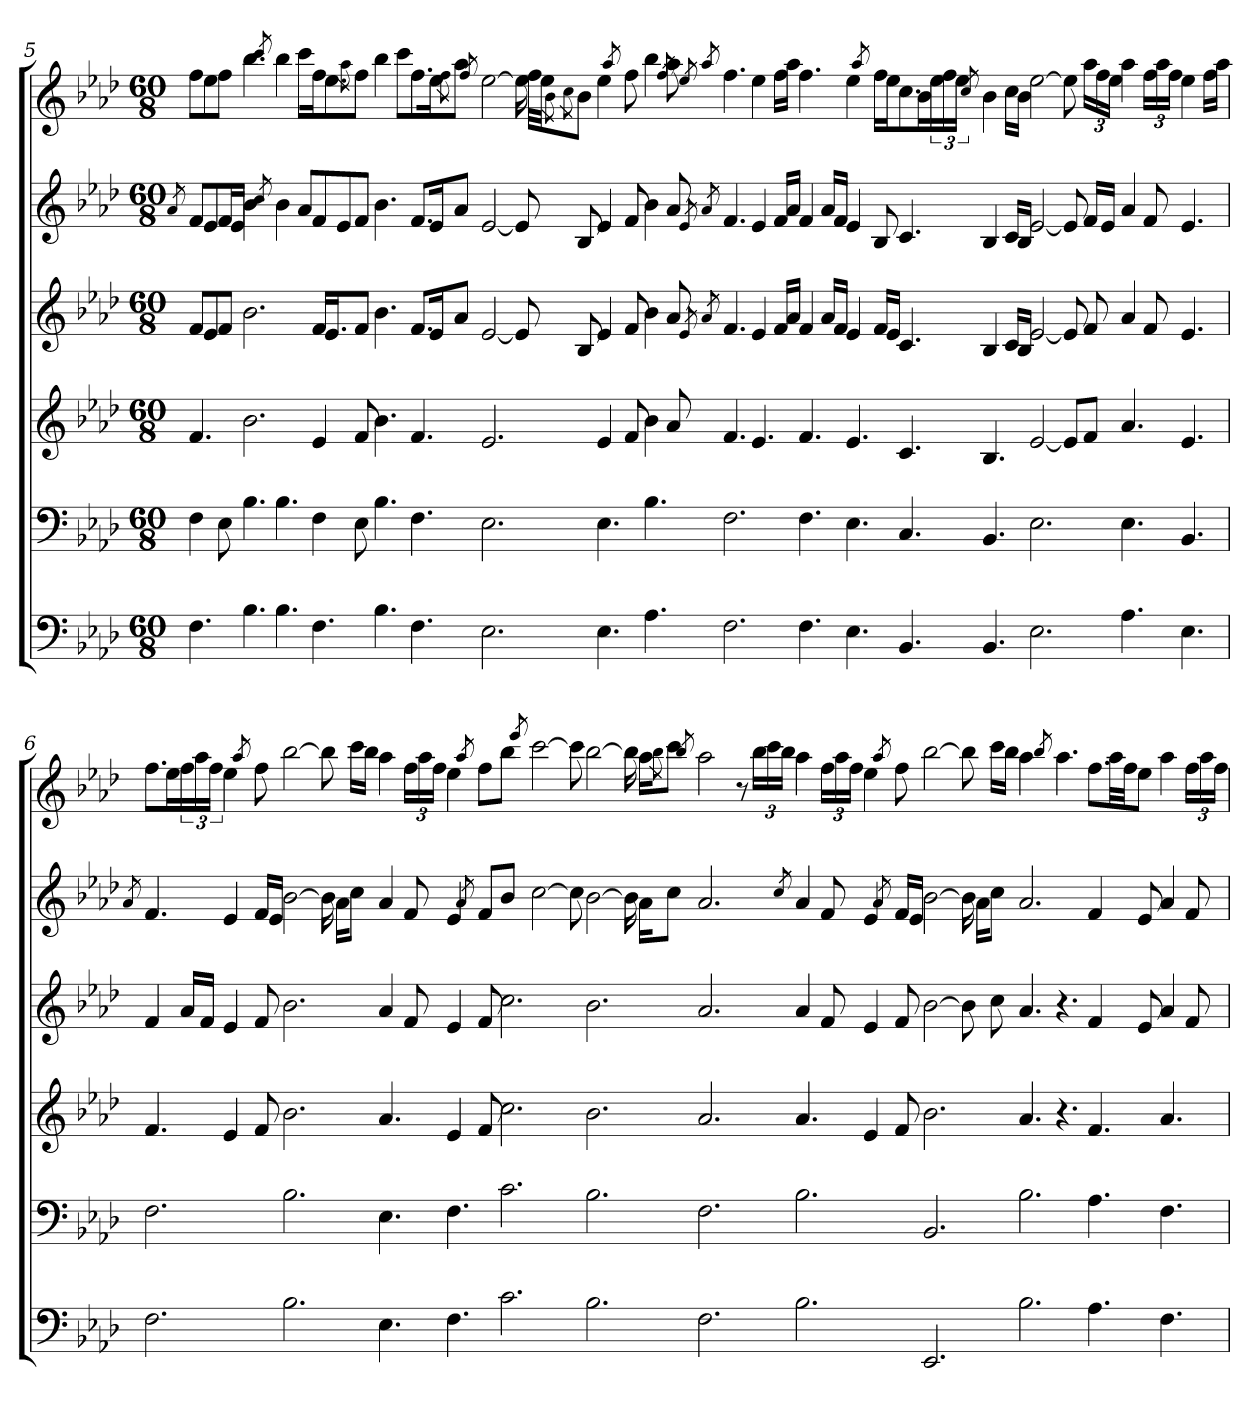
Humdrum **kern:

**kern	**kern	**kern	**kern	**kern	**kern
*part6	*part5	*part4	*part3	*part2	*part1
*staff6	*staff5	*staff4	*staff3	*staff2	*staff1
*clefF4	*clefF4	*clefG2	*clefG2	*clefG2	*clefG2
*k[b-e-a-d-]	*k[b-e-a-d-]	*k[b-e-a-d-]	*k[b-e-a-d-]	*k[b-e-a-d-]	*k[b-e-a-d-]
*M60/8	*M60/8	*M60/8	*M60/8	*M60/8	*M60/8
=5	=5	=5	=5	=5	=5
.	.	.	.	8qa-	.
4.F	4F	4.f	8f/L	8f/L	8ff\L
.	.	.	8e-/	8e-/	8ee-\
.	8E-	.	8f/J	16f/L	8ff\J
.	.	.	.	16e-/JJ	.
4.B-	4.B-	2.b-	2.b-	4.b-	4.bb-
.	.	.	.	8qcc	8qccc
4.B-	4.B-	.	.	4b-	4bb-
.	.	.	.	8a-/L	8ccc\L
4.F	4F	4e-	16f/KL	8f/	16ff\K
.	.	.	8.e-/	.	8.ee-\
.	.	.	.	8e-/	.
.	.	.	.	.	8qaa-\
.	8E-	8f	8f/J	8f/J	8ff\J
4.B-	4.B-	4.b-	4.b-	4.b-	4bb-
.	.	.	.	.	8ccc\L
4.F	4.F	4.f	8.f/L	8.f/L	8.ff\
.	.	.	16e-/K	16e-/K	16ee-\K
.	.	.	.	.	8qff\
.	.	.	8a-/J	8a-/J	8aa-\J
.	.	.	.	.	8qff
2.E-	2.E-	2.e-	[2e-	[2e-	[2ee-
.	.	.	8e-]	8e-]	16ee-]
.	.	.	.	.	32ff\LLL
.	.	.	.	.	32ee-\JJ
.	.	.	.	.	8qb-\
.	.	.	.	.	8qcc\
.	.	.	8B-	8B-	8b-\J
4.E-	4.E-	4e-	4e-	4e-	4ee-
.	.	.	.	.	8qaa-
.	.	8f	8f	8f	8ff
4.A-	4.B-	4b-	4b-	4b-	4bb-
.	.	8a-	8a-	8a-	8aa-
.	.	.	.	.	8qff
.	.	.	8qe-	8qe-	8qee-
.	.	.	8qa-	8qa-	8qaa-
2.F	2.F	4.f	4.f	4.f	4.ff
.	.	4.e-	4e-	4e-	4ee-
.	.	.	16f/LL	16f/LL	16ff\LL
.	.	.	16a-/JJ	16a-/JJ	16aa-\JJ
4.F	4.F	4.f	4f	4f	4.ff
.	.	.	16a-/LL	16a-/LL	.
.	.	.	16f/JJ	16f/JJ	.
4.E-	4.E-	4.e-	4e-	4e-	4ee-
.	.	.	.	.	8qaa-
.	.	.	16f/LL	8B-	16ff\LL
.	.	.	16e-/JJ	.	16ee-\J
4.BB-	4.C	4.c	4.c	4.c	8.cc\
.	.	.	.	.	16b-\L
.	.	.	.	.	24ee-\
.	.	.	.	.	24ff\
.	.	.	.	.	24ee-\JJ
.	.	.	.	.	8qcc
4.BB-	4.BB-	4.B-	4B-	4B-	4b-
.	.	.	16c/LL	16c/LL	16cc\LL
.	.	.	16B-/JJ	16B-/JJ	16b-\JJ
2.E-	2.E-	[2e-	[2e-	[2e-	[2ee-
.	.	8e-/L]	8e-]	8e-]	8ee-]
.	.	8f/J	8f	16f/LL	24aa-\LL
.	.	.	.	.	24ff\
.	.	.	.	16e-/JJ	.
.	.	.	.	.	24ee-\JJ
4.A-	4.E-	4.a-	4a-	4a-	4aa-
.	.	.	8f	8f	24ff\LL
.	.	.	.	.	24aa-\
.	.	.	.	.	24ff\JJ
4.E-	4.BB-	4.e-	4.e-	4.e-	4ee-
.	.	.	.	.	16ff\LL
.	.	.	.	.	16aa-\JJ
=6	=6	=6	=6	=6	=6
.	.	.	.	8qa-	.
2.F	2.F	4.f	4f	4.f	8.ff\L
.	.	.	.	.	16ee-\L
.	.	.	16a-/LL	.	24ff\
.	.	.	.	.	24aa-\
.	.	.	16f/JJ	.	.
.	.	.	.	.	24ff\JJ
.	.	4e-	4e-	4e-	4ee-
.	.	.	.	.	8qaa-
.	.	8f	8f	16f/LL	8ff
.	.	.	.	16e-/JJ	.
2.B-	2.B-	2.b-	2.b-	[2b-	[2bb-
.	.	.	.	16b-]	8bb-]
.	.	.	.	16a-\KL	.
.	.	.	.	8cc\J	16ccc\LL
.	.	.	.	.	16bb-\JJ
4.E-	4.E-	4.a-	4a-	4a-	4aa-
.	.	.	8f	8f	24ff\LL
.	.	.	.	.	24aa-\
.	.	.	.	.	24ff\JJ
4.F	4.F	4e-	4e-	4e-	4ee-
.	.	.	.	8qa-	8qaa-
.	.	8f	8f	8f/L	8ff\L
2.c	2.c	2.cc	2.cc	8b-/J	8bb-\J
.	.	.	.	.	8qeee-
.	.	.	.	[2cc	[2ccc
.	.	.	.	8cc]	8ccc]
2.B-	2.B-	2.b-	2.b-	[2b-	[2bb-
.	.	.	.	16b-]	16bb-]
.	.	.	.	16a-\KL	16aa-\KL
.	.	.	.	.	8qbb-\
.	.	.	.	8cc\J	8ccc\J
.	.	.	.	.	8qbb-
2.F	2.F	2.a-	2.a-	2.a-	2aa-
.	.	.	.	.	8r
.	.	.	.	.	24bb-\LL
.	.	.	.	.	24ccc\
.	.	.	.	.	24bb-\JJ
.	.	.	.	8qcc	.
2.B-	2.B-	4.a-	4a-	4a-	4aa-
.	.	.	8f	8f	24ff\LL
.	.	.	.	.	24aa-\
.	.	.	.	.	24ff\JJ
.	.	4e-	4e-	4e-	4ee-
.	.	.	.	8qa-	8qaa-
.	.	8f	8f	16f/LL	8ff
.	.	.	.	16e-/JJ	.
2.EE-	2.BB-	2.b-	[2b-	[2b-	[2bb-
.	.	.	8b-]	16b-]	8bb-]
.	.	.	.	16a-\KL	.
.	.	.	8cc	8cc\J	16ccc\LL
.	.	.	.	.	16bb-\JJ
2.B-	2.B-	4.a-	4.a-	2.a-	4.aa-
.	.	.	.	.	8qbb-
.	.	4.r	4.r	.	4.aa-
4.A-	4.A-	4.f	4f	4f	8.ff\L
.	.	.	.	.	32aa-\LL
.	.	.	.	.	32ff\JJ
.	.	.	8e-	8e-	8ee-\J
4.F	4.F	4.a-	4a-	4a-	4aa-
.	.	.	8f	8f	24ff\LL
.	.	.	.	.	24aa-\
.	.	.	.	.	24ff\JJ
=	=	=	=	=	=
*-	*-	*-	*-	*-	*-
